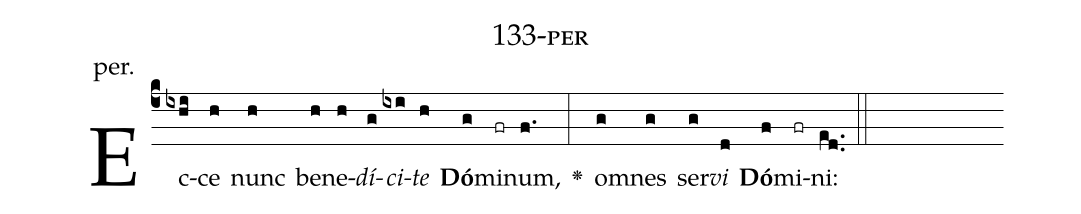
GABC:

name: 133-per;
annotation: per.;
%%
(c4)Ec(ixhi)ce(h) nunc(h) be(h)ne(h)<i>dí</i>(g)<i>ci</i>(ixi)<i>te</i>(h) <b>Dó</b>(g)mi(fr)num,(f.) <v>\greheightstar</v>(:) om(g)nes(g) ser(g)<i>vi</i>(d) <b>Dó</b>(f)mi(fr)ni:(ed..) (::)


%E(g) u(g) o(g) u(d) a(f) e.(ed..) (::)
